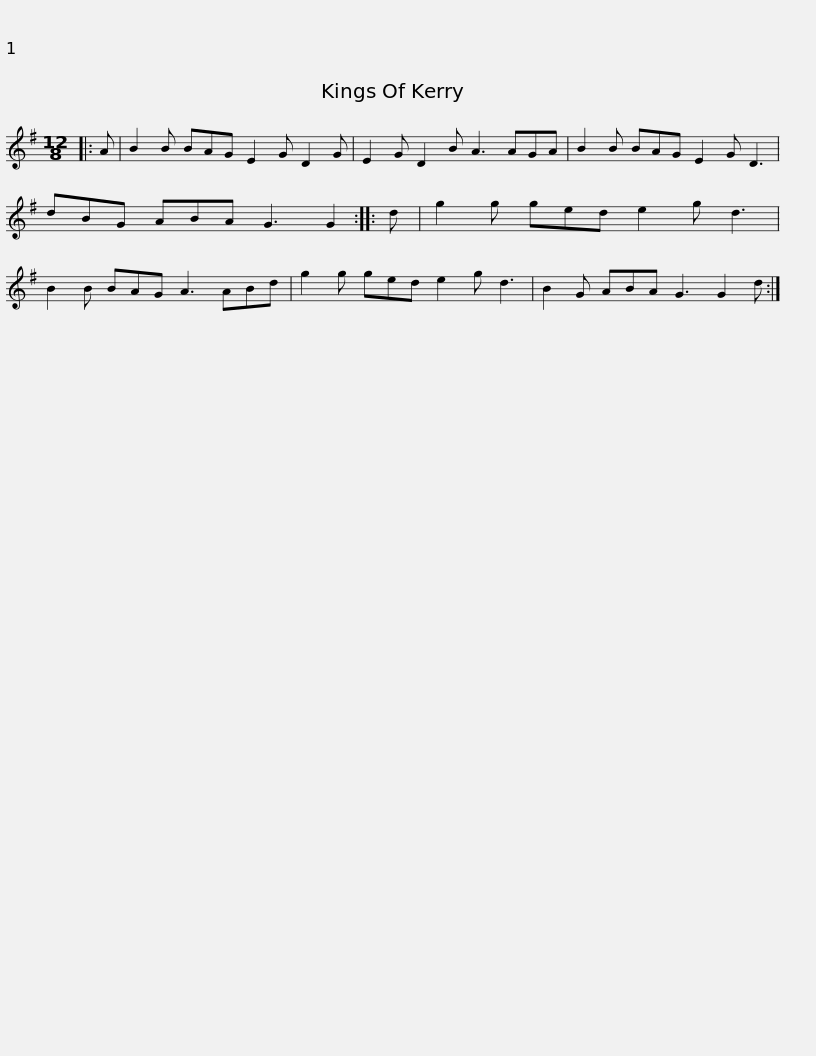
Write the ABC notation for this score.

X:1
L:1/8
M:12/8
I:linebreak $
K:G
V:1 treble
V:1
|: A | B2 B BAG E2 G D2 G | E2 G D2 B A3 AGA | B2 B BAG E2 G D3 | dBG ABA G3 G2 :: %5
 d |$ g2 g ged e2 g d3 | B2 B BAG A3 ABd | g2 g ged e2 g d3 | B2 G ABA G3 G2 d :| %10
